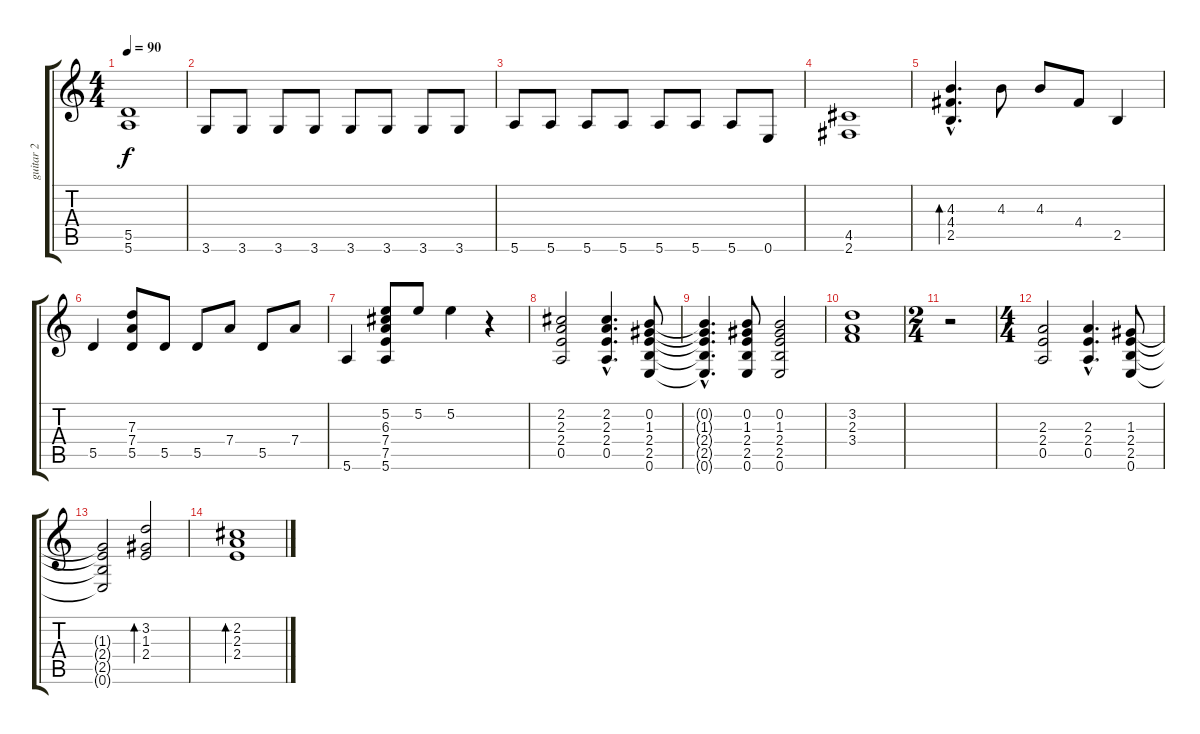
\track ("guitar 2" "guitar 2") {instrument electricguitarjazz}
\staff {score tabs}
\tuning (E4 B3 G3 D3 A2 E2) {hide}
\ts (4 4)
\tempo 90
\clef g2
\ks c
(5.5 5.6).1{dy f} |
3.6.8 3.6.8 3.6.8 3.6.8 3.6.8 3.6.8 3.6.8 3.6.8 |
5.6.8 5.6.8 5.6.8 5.6.8 5.6.8 5.6.8 5.6.8 0.6.8 |
(4.5 2.6).1 |
(4.3{hac} 4.4{hac} 2.5{hac}).4{d bd 60} 4.3.8 4.3.8 4.4.8 2.5.4 |
5.5.4 (7.3 7.4 5.5).8 5.5.8 5.5.8 7.4.8 5.5.8 7.4.8 |
5.6.4 (5.2 6.3 7.4 7.5 5.6).8 5.2.8 5.2.4 r.4 |
(2.2 2.3 2.4 0.5).2 (2.2{hac} 2.3{hac} 2.4{hac} 0.5{hac}).4{d} (0.2 1.3 2.4 2.5 0.6).8 |
(0.2{hac t} 1.3{hac t} 2.4{hac t} 2.5{hac t} 0.6{hac t}).4{d} (0.2 1.3 2.4 2.5 0.6).8 (0.2 1.3 2.4 2.5 0.6).2 |
(3.2 2.3 3.4).1 |
\ts (2 4)
r.2 |
\ts (4 4)
(2.3 2.4 0.5).2 (2.3{hac} 2.4{hac} 0.5{hac}).4{d} (1.3 2.4 2.5 0.6).8 |
(1.3{t} 2.4{t} 2.5{t} 0.6{t}).2 (3.2 1.3 2.4).2{bd 240} |
(2.2 2.3 2.4).1{bd 240}
